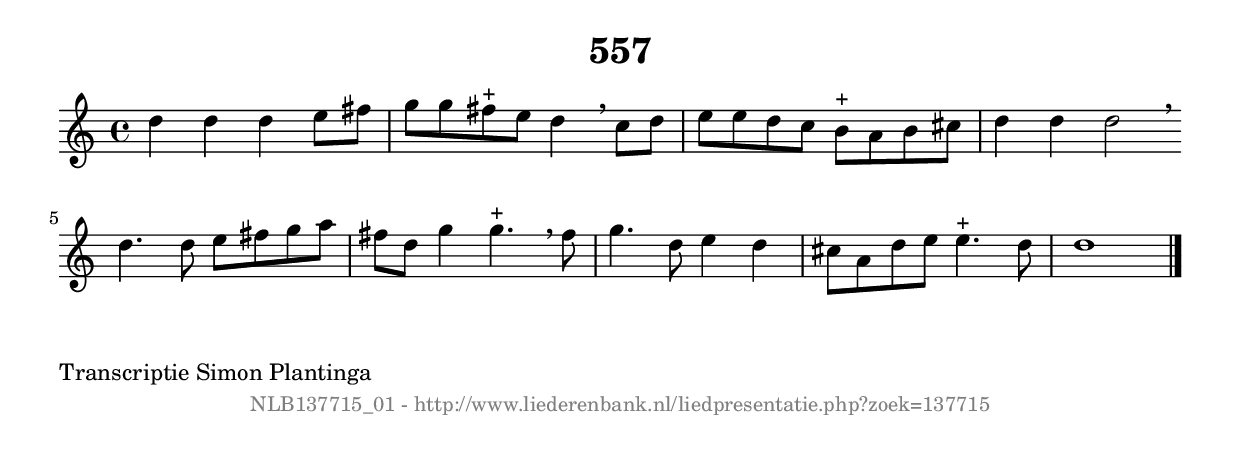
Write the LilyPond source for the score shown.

%
% produced by wce2krn 1.64 (7 June 2014)
%
\version"2.16"
#(append! paper-alist '(("long" . (cons (* 210 mm) (* 2000 mm)))))
#(set-default-paper-size "long")
sb = {\breathe}
mBreak = {\breathe }
bBreak = {\breathe }
x = {\once\override NoteHead #'style = #'cross }
gl=\glissando
itime={\override Staff.TimeSignature #'stencil = ##f }
ficta = {\once\set suggestAccidentals = ##t}
fine = {\once\override Score.RehearsalMark #'self-alignment-X = #1 \mark \markup {\italic{Fine}}}
dc = {\once\override Score.RehearsalMark #'self-alignment-X = #1 \mark \markup {\italic{D.C.}}}
dcf = {\once\override Score.RehearsalMark #'self-alignment-X = #1 \mark \markup {\italic{D.C. al Fine}}}
dcc = {\once\override Score.RehearsalMark #'self-alignment-X = #1 \mark \markup {\italic{D.C. al Coda}}}
ds = {\once\override Score.RehearsalMark #'self-alignment-X = #1 \mark \markup {\italic{D.S.}}}
dsf = {\once\override Score.RehearsalMark #'self-alignment-X = #1 \mark \markup {\italic{D.S. al Fine}}}
dsc = {\once\override Score.RehearsalMark #'self-alignment-X = #1 \mark \markup {\italic{D.S. al Coda}}}
pv = {\set Score.repeatCommands = #'((volta "1"))}
sv = {\set Score.repeatCommands = #'((volta "2"))}
tv = {\set Score.repeatCommands = #'((volta "3"))}
qv = {\set Score.repeatCommands = #'((volta "4"))}
xv = {\set Score.repeatCommands = #'((volta #f))}
\header{ tagline = ""
title = "557"
}
\score {{
\key d \dorian
\relative g'
{
\set melismaBusyProperties = #'()
\time 4/4
\tempo 4=120
\override Score.MetronomeMark #'transparent = ##t
\override Score.RehearsalMark #'break-visibility = #(vector #t #t #f)
d'4 d4 d4 e8 fis8 | g8 g8 fis8^"+" e8 d4 \sb c8 d8 | e8 e8 d8 c8 b8^"+" a8 b8 cis8 | d4 d4 d2 \bar ":|:" \bBreak
d4. d8 e8 fis8 g8 a8 | fis8 d8 g4 g4.^"+" \sb fis8 | g4. d8 e4 d4 | cis8 a8 d8 e8 e4.^"+" d8 | d1 \bar "|."
 }}
 \midi { }
 \layout {
            indent = 0.0\cm
}
}
\markup { \wordwrap-string #" 
Transcriptie Simon Plantinga
"}
\markup { \vspace #0 } \markup { \with-color #grey \fill-line { \center-column { \smaller "NLB137715_01 - http://www.liederenbank.nl/liedpresentatie.php?zoek=137715" } } }
